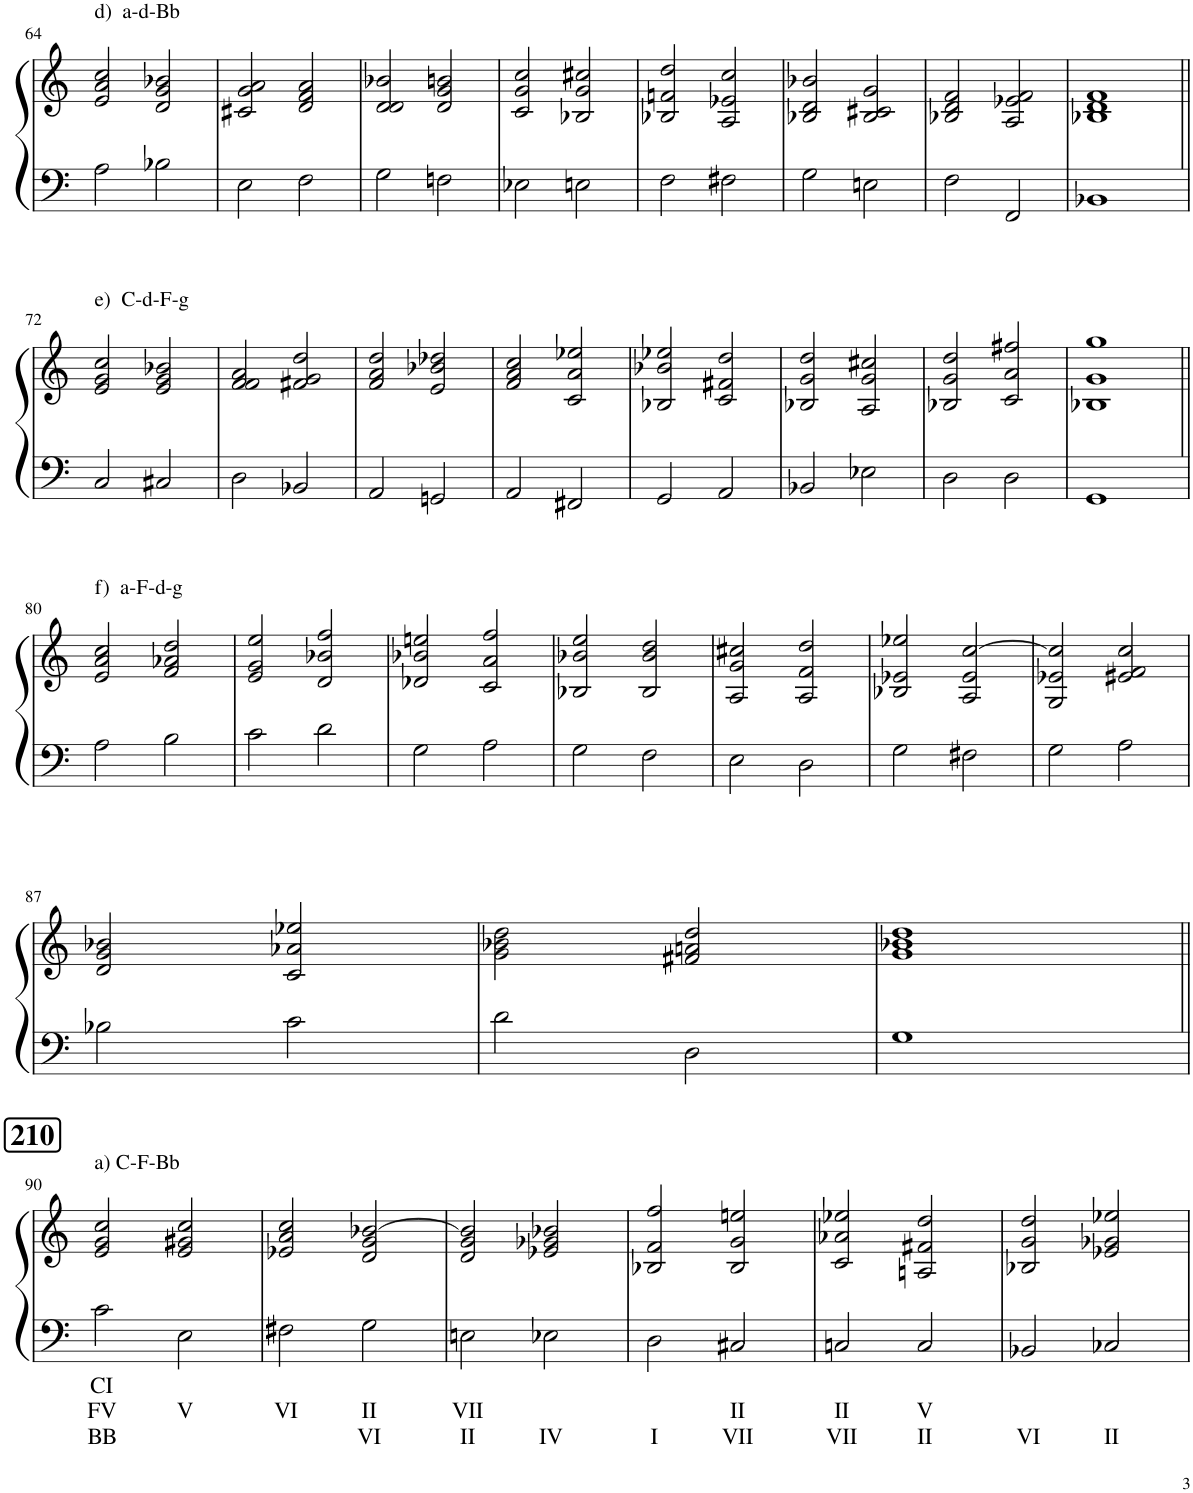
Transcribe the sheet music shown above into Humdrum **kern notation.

**kern	**text	**text	**text	**kern
*part1	*part1	*part1	*part1	*part1
*staff2	*staff2	*staff2	*staff2	*staff1
*I"Piano	*	*	*	*
*I'Pno.	*	*	*	*
!!LO:PB:g=z
*clefF4	*	*	*	*clefG2
*k[]	*	*	*	*k[]
*M4/4	*	*	*	*M4/4
=64	=64	=64	=64	=64
!	!	!	!	!LO:TX:a:t=d)  a-d-Bb
2A\	.	.	.	2e/ 2a/ 2cc/
2B-X\	.	.	.	2d/ 2g/ 2b-X/
=65	=65	=65	=65	=65
2E\	.	.	.	2c#X/ 2g/ 2a/
2F\	.	.	.	2d/ 2f/ 2a/
=66	=66	=66	=66	=66
2G\	.	.	.	2d/ 2d/ 2b-X/
2Fn\	.	.	.	2d/ 2g/ 2bn/
=67	=67	=67	=67	=67
2E-X\	.	.	.	2c/ 2g/ 2cc/
2En\	.	.	.	2B-X/ 2g/ 2cc#X/
=68	=68	=68	=68	=68
2F\	.	.	.	2B-X/ 2fn/ 2dd/
2F#X\	.	.	.	2A/ 2e-X/ 2cc/
=69	=69	=69	=69	=69
2G\	.	.	.	2B-X/ 2d/ 2b-X/
2En\	.	.	.	2B-/ 2c#X/ 2g/
=70	=70	=70	=70	=70
2F\	.	.	.	2B-X/ 2d/ 2f/
2FF/	.	.	.	2A/ 2e-X/ 2f/
=71	=71	=71	=71	=71
1BB-X	.	.	.	1B-X 1d 1f
!!LO:LB:g=z
=72||	=72||	=72||	=72||	=72||
!	!	!	!	!LO:TX:a:t=e)  C-d-F-g
2C/	.	.	.	2e/ 2g/ 2cc/
2C#X/	.	.	.	2e/ 2g/ 2b-X/
=73	=73	=73	=73	=73
2D\	.	.	.	2f/ 2f/ 2a/
2BB-X/	.	.	.	2f#X/ 2g/ 2dd/
=74	=74	=74	=74	=74
2AA/	.	.	.	2f/ 2a/ 2dd/
2GGn/	.	.	.	2e/ 2b-X/ 2dd-X/
=75	=75	=75	=75	=75
2AA/	.	.	.	2f/ 2a/ 2cc/
2FF#X/	.	.	.	2c/ 2a/ 2ee-X/
=76	=76	=76	=76	=76
2GG/	.	.	.	2B-X/ 2b-X/ 2ee-X/
2AA/	.	.	.	2c/ 2f#X/ 2dd/
=77	=77	=77	=77	=77
2BB-X/	.	.	.	2B-X/ 2g/ 2dd/
2E-X\	.	.	.	2A/ 2g/ 2cc#X/
=78	=78	=78	=78	=78
2D\	.	.	.	2B-X/ 2g/ 2dd/
2D\	.	.	.	2c/ 2a/ 2ff#X/
=79	=79	=79	=79	=79
1GG	.	.	.	1B-X 1g 1gg
!!LO:LB:g=z
=80||	=80||	=80||	=80||	=80||
!	!	!	!	!LO:TX:a:t=f)  a-F-d-g
2A\	.	.	.	2e/ 2a/ 2cc/
2B\	.	.	.	2f/ 2a-X/ 2dd/
=81	=81	=81	=81	=81
2c\	.	.	.	2e/ 2g/ 2ee/
2d\	.	.	.	2d/ 2b-X/ 2ff/
=82	=82	=82	=82	=82
2G\	.	.	.	2d-X/ 2b-X/ 2een/
2A\	.	.	.	2c/ 2a/ 2ff/
=83	=83	=83	=83	=83
2G\	.	.	.	2B-X/ 2b-X/ 2ee/
2F\	.	.	.	2B-/ 2b-/ 2dd/
=84	=84	=84	=84	=84
2E\	.	.	.	2A/ 2g/ 2cc#X/
2D\	.	.	.	2A/ 2f/ 2dd/
=85	=85	=85	=85	=85
2G\	.	.	.	2B-X/ 2e-X/ 2ee-X/
2F#X\	.	.	.	2A/ 2e-/ [2cc/
=86	=86	=86	=86	=86
2G\	.	.	.	2G/ 2e-X/ 2cc/]
2A\	.	.	.	2e#X/ 2f/ 2cc/
!!LO:LB:g=z
=87	=87	=87	=87	=87
2B-X\	.	.	.	2d/ 2g/ 2b-X/
2c\	.	.	.	2c/ 2a-X/ 2ee-X/
=88	=88	=88	=88	=88
2d\	.	.	.	2g\ 2b-X\ 2dd\
2D\	.	.	.	2f#X/ 2an/ 2dd/
=89	=89	=89	=89	=89
1G	.	.	.	1g 1b-X 1dd
!!LO:LB:g=z
!!LO:REH:place=s1:a:B:cj:fs=14:t=210
=90||	=90||	=90||	=90||	=90||
!	!	!	!	!LO:TX:a:t=a) C-F-Bb
!	!LO:LY:b	!LO:LY:b	!LO:LY:b	!
2c\	CI	FV	BB	2e/ 2g/ 2cc/
!	!	!LO:LY:b	!	!
2E\	.	V	.	2e/ 2g#X/ 2cc/
=91	=91	=91	=91	=91
!	!	!LO:LY:b	!	!
2F#X\	.	VI	.	2e-X/ 2a/ 2cc/
!	!	!LO:LY:b	!LO:LY:b	!
2G\	.	II	VI	2d/ 2g/ [2b-X/
=92	=92	=92	=92	=92
!	!	!LO:LY:b	!LO:LY:b	!
2En\	.	VII	II	2d/ 2g/ 2b-/]
!	!	!	!LO:LY:b	!
2E-X\	.	.	IV	2e-X/ 2g-X/ 2b-X/
=93	=93	=93	=93	=93
!	!	!	!LO:LY:b	!
2D\	.	.	I	2B-X/ 2f/ 2ff/
!	!	!LO:LY:b	!LO:LY:b	!
2C#X/	.	II	VII	2B-/ 2g/ 2een/
=94	=94	=94	=94	=94
!	!	!LO:LY:b	!LO:LY:b	!
2Cn/	.	II	VII	2c/ 2a-X/ 2ee-X/
!	!	!LO:LY:b	!LO:LY:b	!
2C/	.	V	II	2An/ 2f#X/ 2dd/
=95	=95	=95	=95	=95
!	!	!	!LO:LY:b	!
2BB-X/	.	.	VI	2B-X/ 2g/ 2dd/
!	!	!	!LO:LY:b	!
2C-X/	.	.	II	2e-X/ 2g-X/ 2ee-X/
=	=	=	=	=
*-	*-	*-	*-	*-
